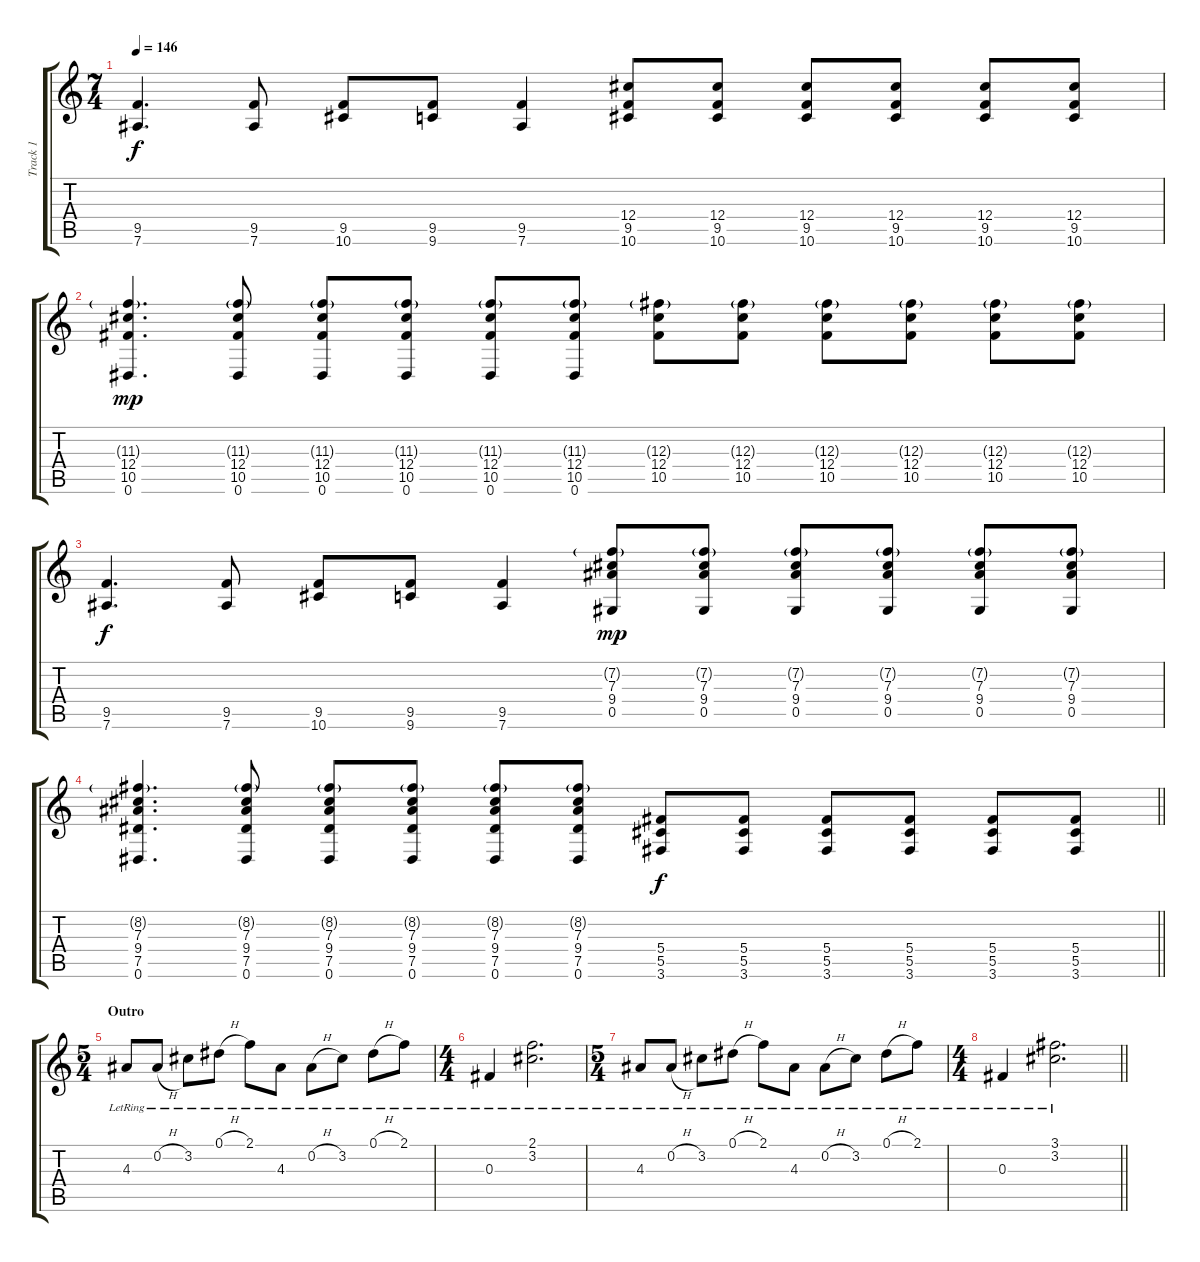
\track ("Track 1" "Track 1") {instrument electricguitarclean}
\staff {score tabs}
\tuning (Eb4 Bb3 Gb3 Db3 Ab2 Eb2) {hide}
\ts (7 4)
\tempo 146
\clef g2
\ks c
(9.5 7.6).4{d dy f} (9.5 7.6).8 (9.5 10.6).8 (9.5 9.6).8 (9.5 7.6).4 (12.4 9.5 10.6).8 (12.4 9.5 10.6).8 (12.4 9.5 10.6).8 (12.4 9.5 10.6).8 (12.4 9.5 10.6).8 (12.4 9.5 10.6).8 |
(11.3{g} 12.4 10.5 0.6).4{d dy mp} (11.3{g} 12.4 10.5 0.6).8 (11.3{g} 12.4 10.5 0.6).8 (11.3{g} 12.4 10.5 0.6).8 (11.3{g} 12.4 10.5 0.6).8 (11.3{g} 12.4 10.5 0.6).8 (12.3{g} 12.4 10.5).8 (12.3{g} 12.4 10.5).8 (12.3{g} 12.4 10.5).8 (12.3{g} 12.4 10.5).8 (12.3{g} 12.4 10.5).8 (12.3{g} 12.4 10.5).8 |
(9.5 7.6).4{d dy f} (9.5 7.6).8 (9.5 10.6).8 (9.5 9.6).8 (9.5 7.6).4 (7.2{g} 7.3 9.4 0.5).8{dy mp} (7.2{g} 7.3 9.4 0.5).8 (7.2{g} 7.3 9.4 0.5).8 (7.2{g} 7.3 9.4 0.5).8 (7.2{g} 7.3 9.4 0.5).8 (7.2{g} 7.3 9.4 0.5).8 |
\barLineRight lightlight
(8.2{g} 7.3 9.4 7.5 0.6).4{d} (8.2{g} 7.3 9.4 7.5 0.6).8 (8.2{g} 7.3 9.4 7.5 0.6).8 (8.2{g} 7.3 9.4 7.5 0.6).8 (8.2{g} 7.3 9.4 7.5 0.6).8 (8.2{g} 7.3 9.4 7.5 0.6).8 (5.4 5.5 3.6).8{dy f} (5.4 5.5 3.6).8 (5.4 5.5 3.6).8 (5.4 5.5 3.6).8 (5.4 5.5 3.6).8 (5.4 5.5 3.6).8 |
\ts (5 4)
\section ("" "Outro")
4.3{lr}.8{instrument electricguitarclean} 0.2{h lr}.8 3.2{lr}.8 0.1{h lr}.8 2.1{lr}.8 4.3{lr}.8 0.2{h lr}.8 3.2{lr}.8 0.1{h lr}.8 2.1{lr}.8 |
\ts (4 4)
0.3{lr}.4 (2.1{lr} 3.2{lr}).2{d} |
\ts (5 4)
4.3{lr}.8 0.2{h lr}.8 3.2{lr}.8 0.1{h lr}.8 2.1{lr}.8 4.3{lr}.8 0.2{h lr}.8 3.2{lr}.8 0.1{h lr}.8 2.1{lr}.8 |
\ts (4 4)
\barLineRight lightlight
0.3{lr}.4 (3.1{lr} 3.2{lr}).2{d}
